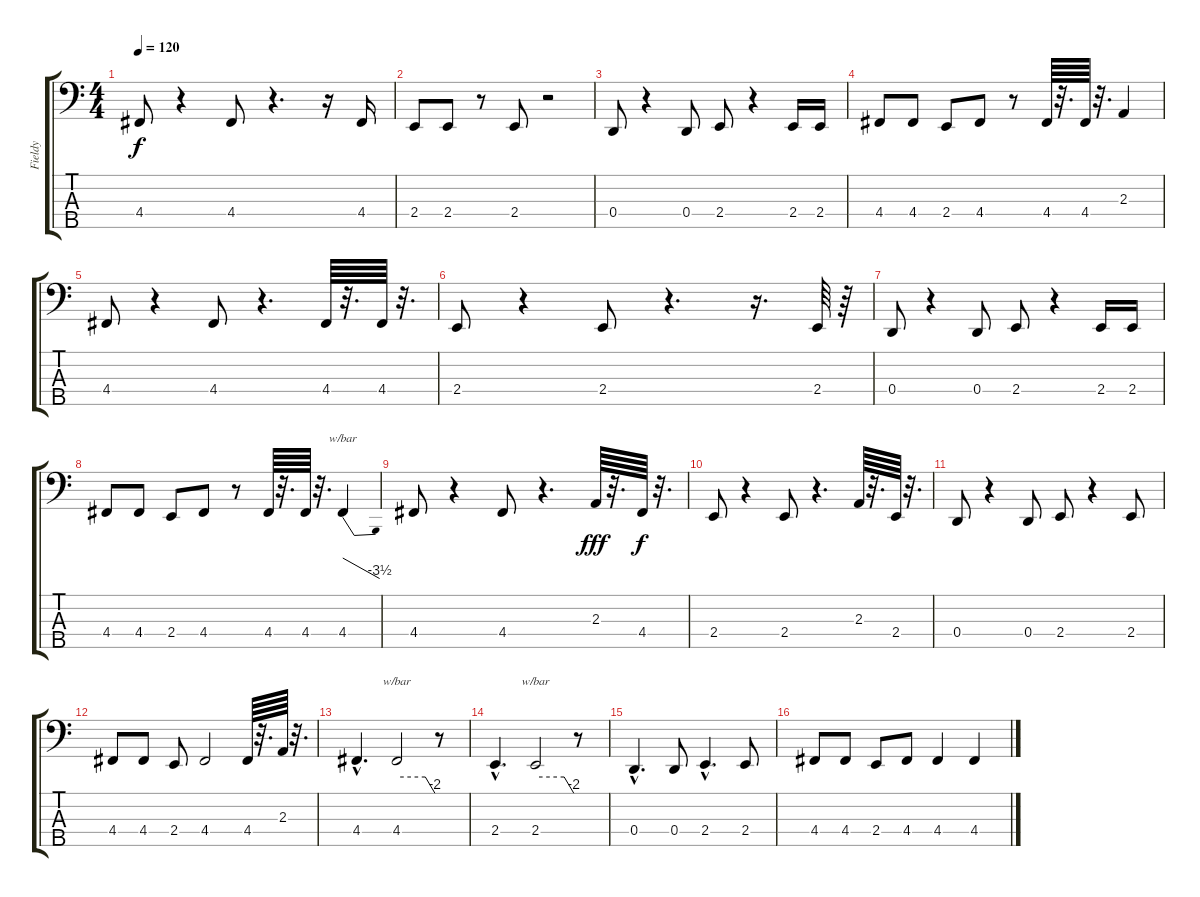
\track ("Fieldy" "Fieldy") {instrument slapbass2}
\staff {score tabs}
\tuning (F2 C2 G1 D1 A0) {hide}
\ts (4 4)
\tempo 120
\clef f4
\ks c
4.4.8{dy f} r.4 4.4.8 r.4{d} r.16 4.4.16 |
2.4.8 2.4.8 r.8 2.4.8 r.2 |
0.4.8 r.4 0.4.8 2.4.8 r.4 2.4.16 2.4.16 |
4.4.8 4.4.8 2.4.8 4.4.8 r.8 4.4.64 r.32{d} 4.4.64 r.32{d} 2.3.4 |
4.4.8 r.4 4.4.8 r.4{d} 4.4.64 r.32{d} 4.4.64 r.32{d} |
2.4.8 r.4 2.4.8 r.4{d} r.16{d} 2.4.64 r.64 |
0.4.8 r.4 0.4.8 2.4.8 r.4 2.4.16 2.4.16 |
4.4.8 4.4.8 2.4.8 4.4.8 r.8 4.4.64 r.32{d} 4.4.64 r.32{d} 4.4.4{tbe (dive default 0 0 60 -14)} |
4.4.8 r.4 4.4.8 r.4{d} 2.3.64{dy fff} r.32{d} 4.4.64{dy f} r.32{d} |
2.4.8 r.4 2.4.8 r.4{d} 2.3.64 r.32{d} 2.4.64 r.32{d} |
0.4.8 r.4 0.4.8 2.4.8 r.4 2.4.8 |
4.4.8 4.4.8 2.4.8 4.4.2 4.4.64 r.32{d} 2.3.64 r.32{d} |
4.4{hac}.4{d} 4.4.2{tbe (custom default 0 0 45 0 60 -8)} r.8 |
2.4{hac}.4{d} 2.4.2{tbe (custom default 0 0 45 0 60 -8)} r.8 |
0.4{hac}.4{d} 0.4.8 2.4{hac}.4{d} 2.4.8 |
4.4.8 4.4.8 2.4.8 4.4.8 4.4.4 4.4.4
